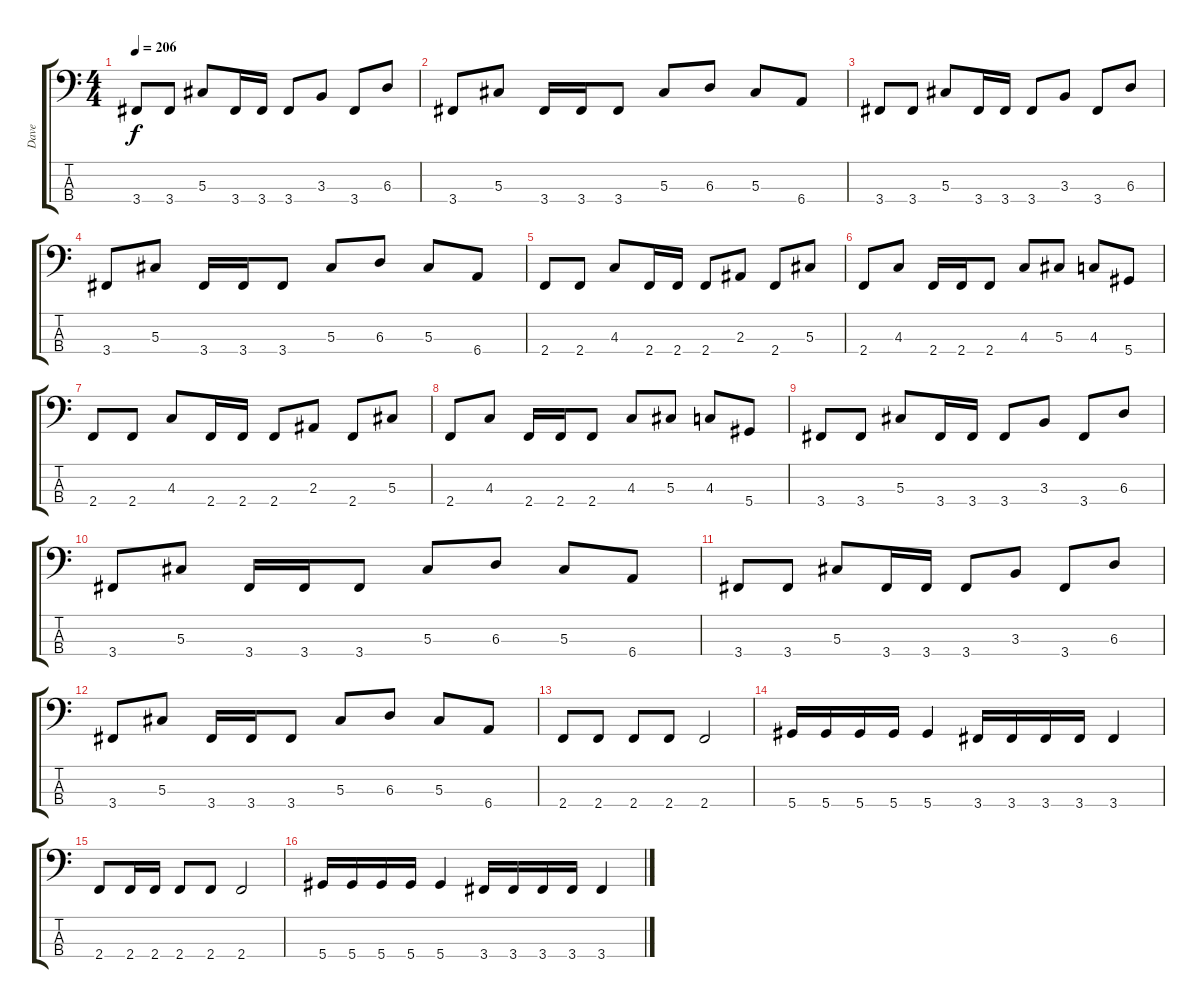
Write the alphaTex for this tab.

\track ("Dave" "Dave") {instrument electricbasspick}
\staff {score tabs}
\tuning (Gb2 Db2 Ab1 Eb1) {hide}
\ts (4 4)
\tempo 206
\clef f4
\ks c
3.4.8{dy f} 3.4.8 5.3.8 3.4.16 3.4.16 3.4.8 3.3.8 3.4.8 6.3.8 |
3.4.8 5.3.8 3.4.16 3.4.16 3.4.8 5.3.8 6.3.8 5.3.8 6.4.8 |
3.4.8 3.4.8 5.3.8 3.4.16 3.4.16 3.4.8 3.3.8 3.4.8 6.3.8 |
3.4.8 5.3.8 3.4.16 3.4.16 3.4.8 5.3.8 6.3.8 5.3.8 6.4.8 |
2.4.8 2.4.8 4.3.8 2.4.16 2.4.16 2.4.8 2.3.8 2.4.8 5.3.8 |
2.4.8 4.3.8 2.4.16 2.4.16 2.4.8 4.3.8 5.3.8 4.3.8 5.4.8 |
2.4.8 2.4.8 4.3.8 2.4.16 2.4.16 2.4.8 2.3.8 2.4.8 5.3.8 |
2.4.8 4.3.8 2.4.16 2.4.16 2.4.8 4.3.8 5.3.8 4.3.8 5.4.8 |
3.4.8 3.4.8 5.3.8 3.4.16 3.4.16 3.4.8 3.3.8 3.4.8 6.3.8 |
3.4.8 5.3.8 3.4.16 3.4.16 3.4.8 5.3.8 6.3.8 5.3.8 6.4.8 |
3.4.8 3.4.8 5.3.8 3.4.16 3.4.16 3.4.8 3.3.8 3.4.8 6.3.8 |
3.4.8 5.3.8 3.4.16 3.4.16 3.4.8 5.3.8 6.3.8 5.3.8 6.4.8 |
2.4.8 2.4.8 2.4.8 2.4.8 2.4.2 |
5.4.16 5.4.16 5.4.16 5.4.16 5.4.4 3.4.16 3.4.16 3.4.16 3.4.16 3.4.4 |
2.4.8 2.4.16 2.4.16 2.4.8 2.4.8 2.4.2 |
5.4.16 5.4.16 5.4.16 5.4.16 5.4.4 3.4.16 3.4.16 3.4.16 3.4.16 3.4.4
